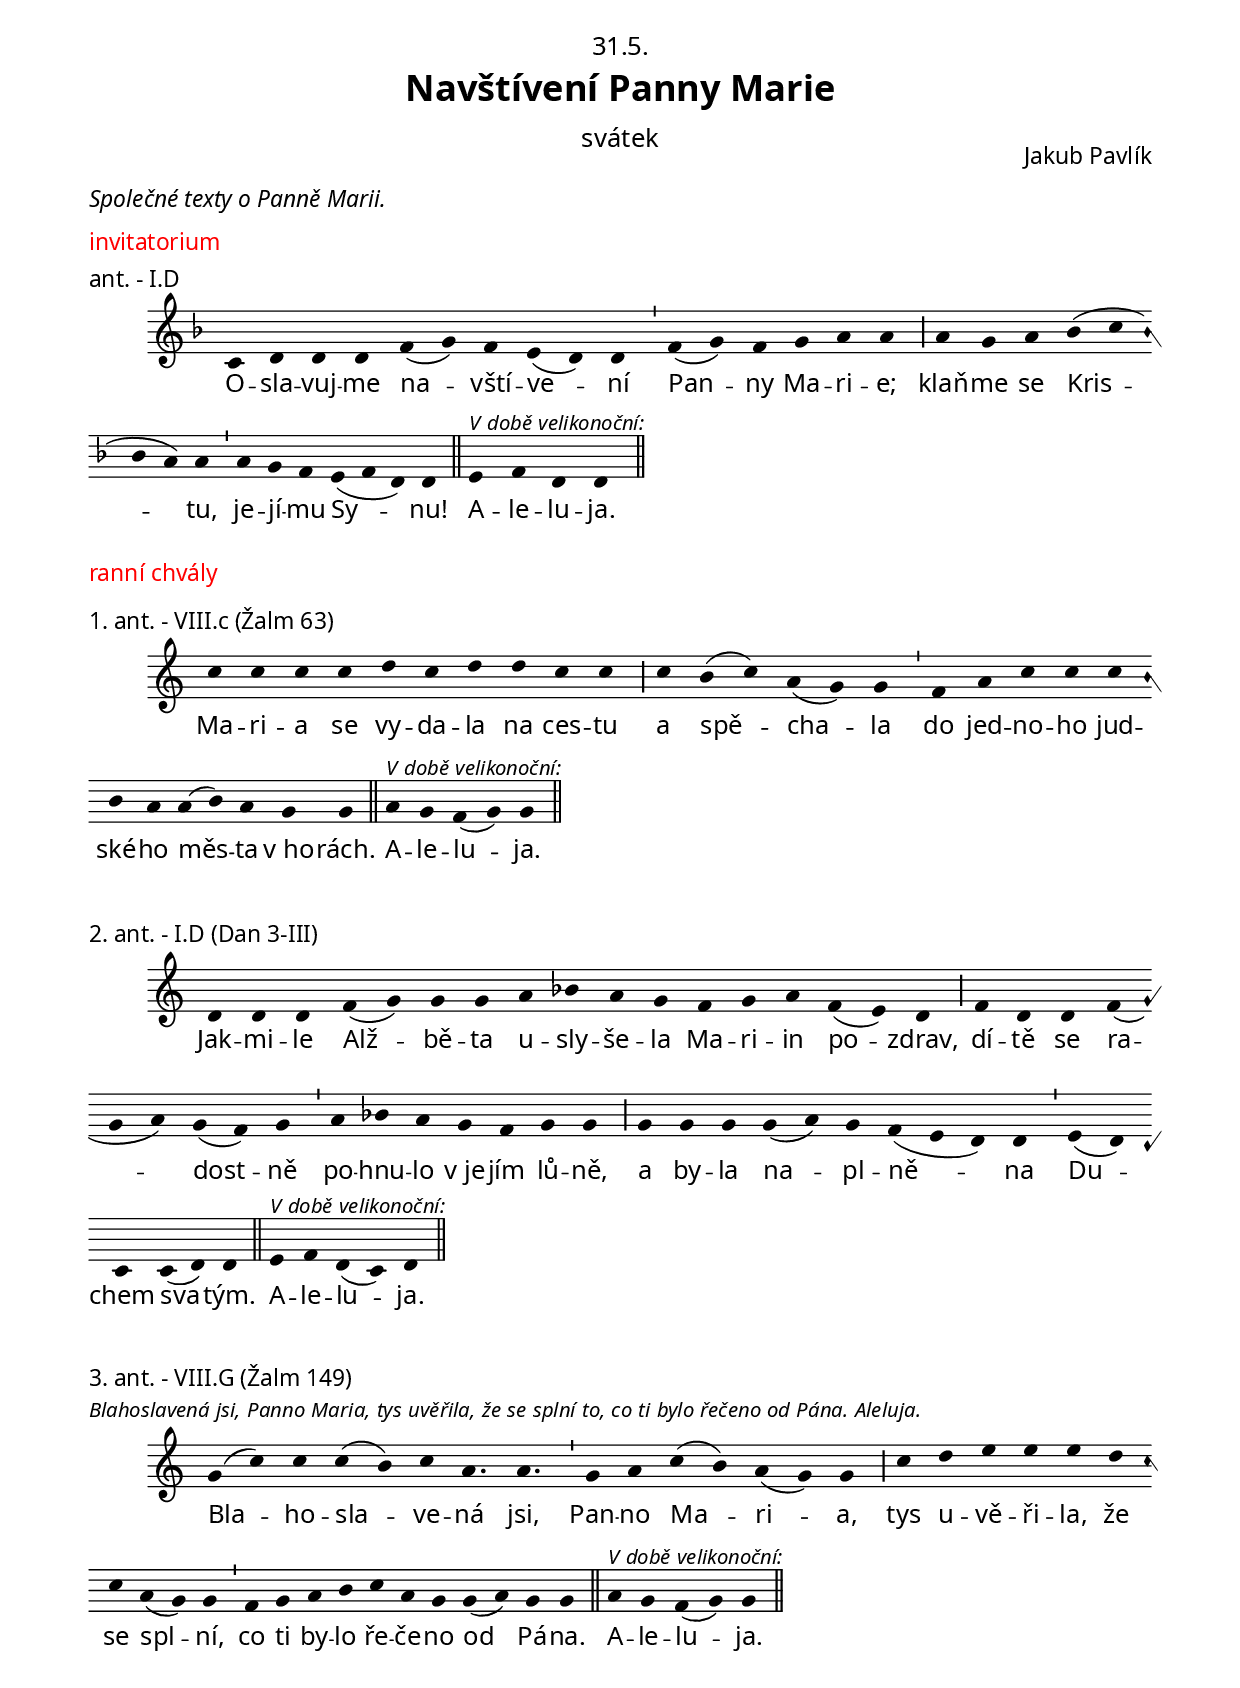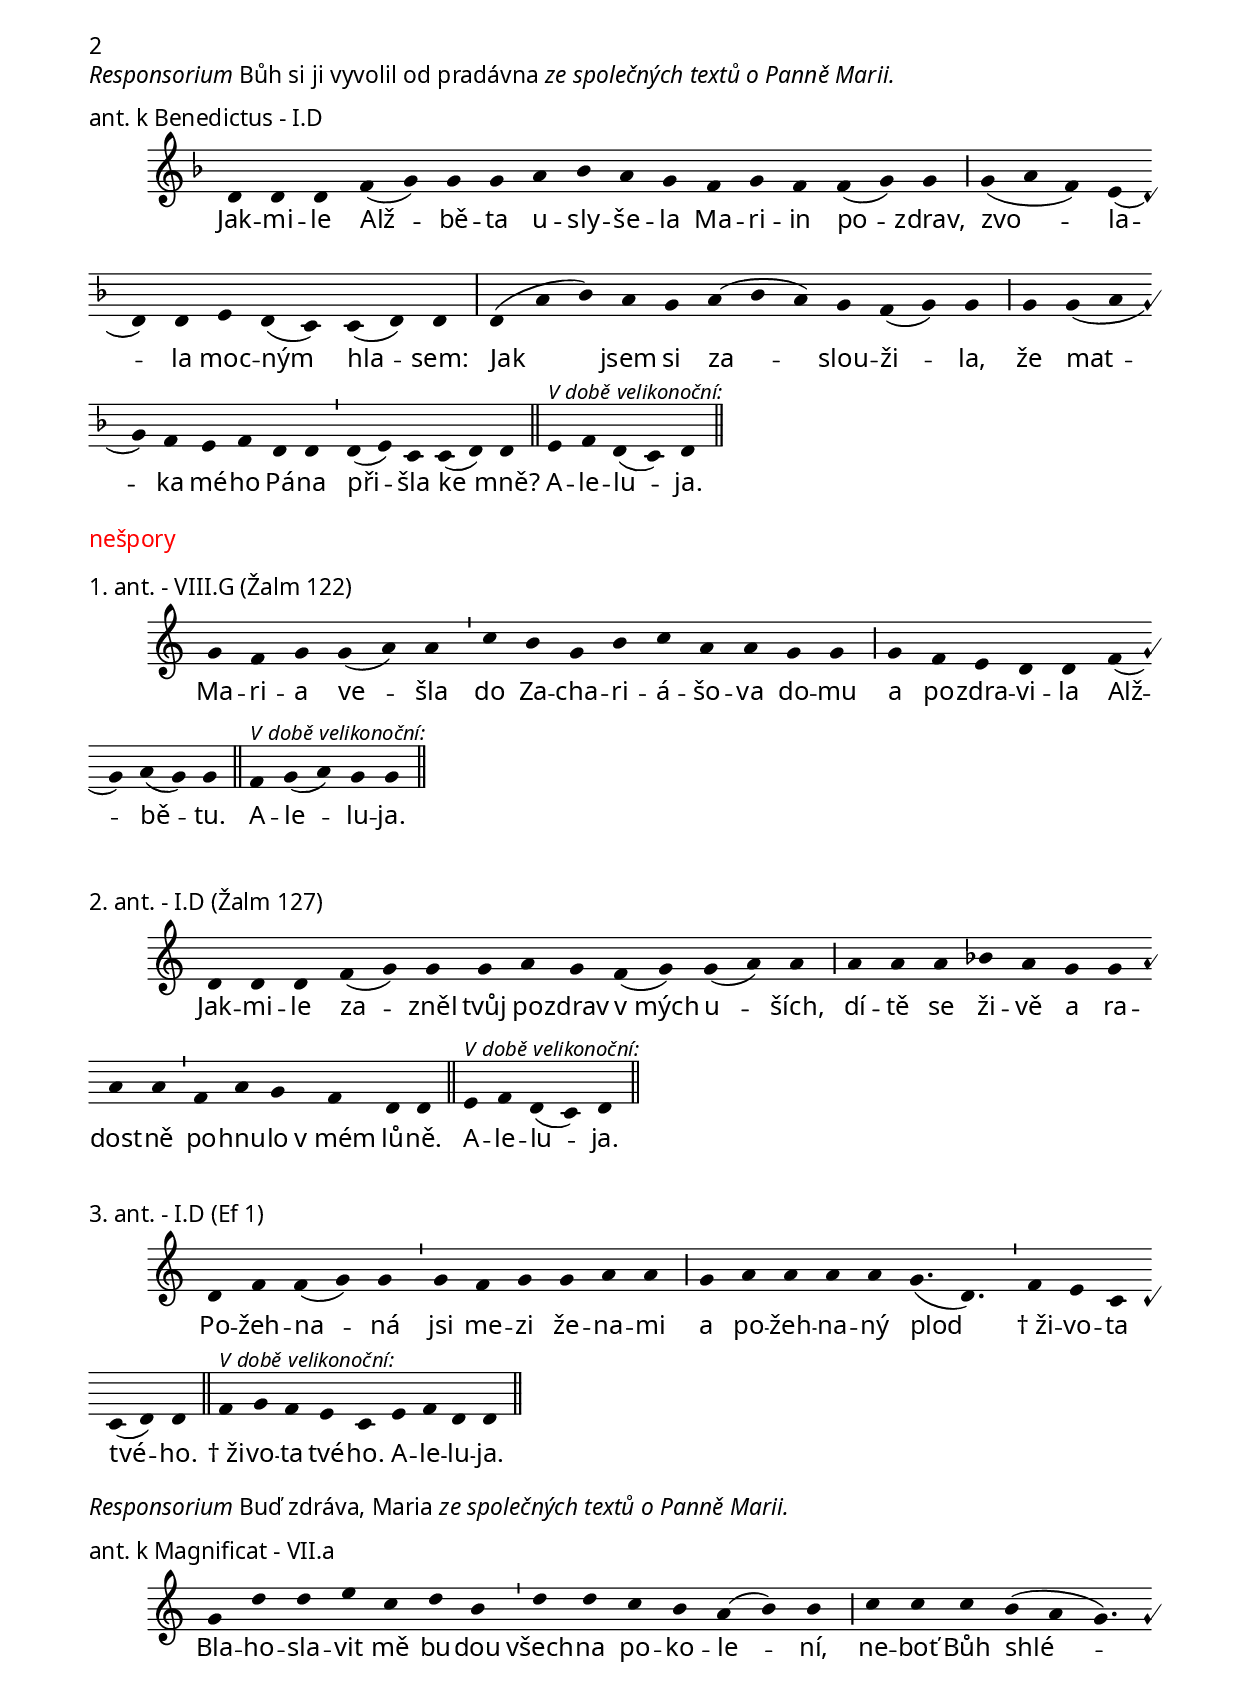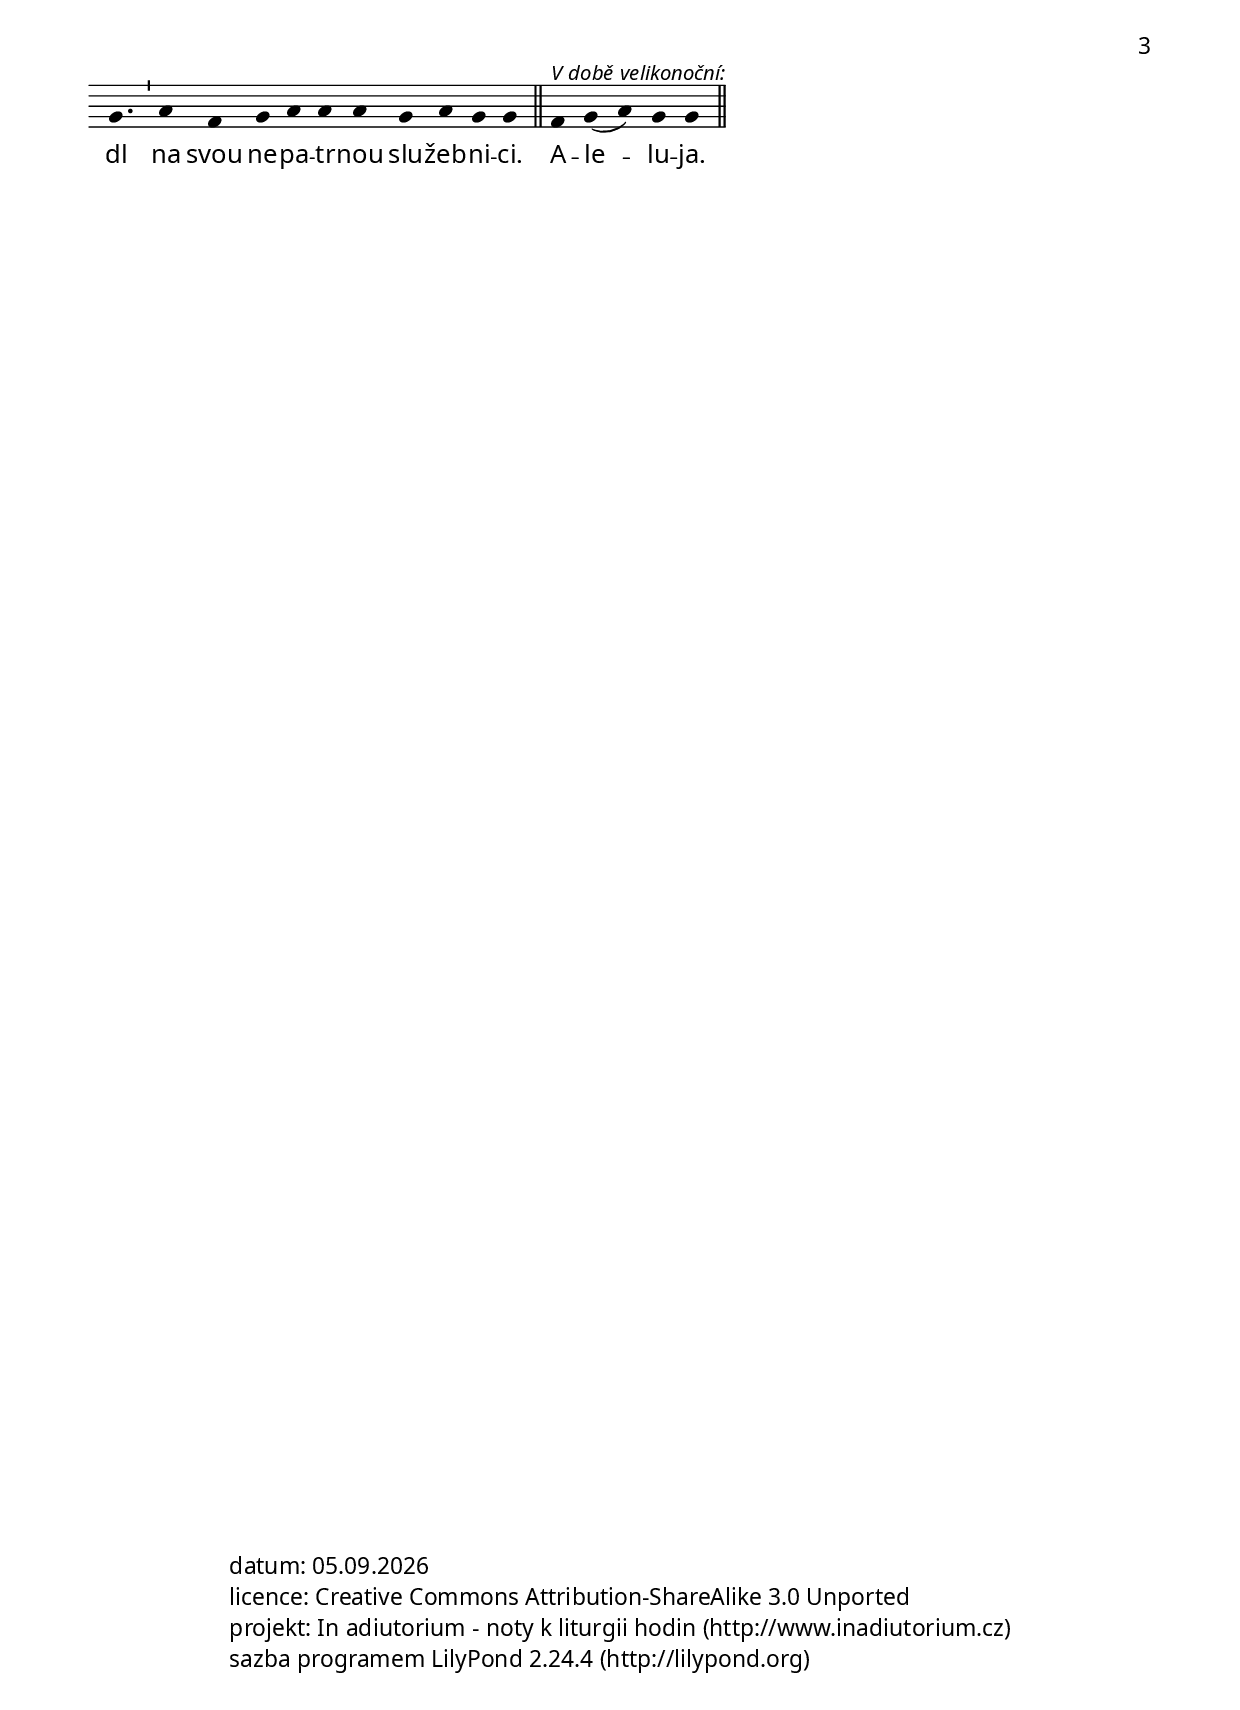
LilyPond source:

\version "2.15.37"

\include "../spolecne.ly"
\include "../dilyresponsorii.ly"

\header {
  title = \markup\titleSvatek
            "Navštívení Panny Marie"
            svátek
            31.5.
  composer = "Jakub Pavlík"
}

\markup\communia #'(#:maria)

\markup {\nadpisHodinka {"invitatorium"}}

\score {
  \relative c' {
    \choralniRezim
    \key f \major
    c4 d d d f( g) f e( d) d \barMin f( g) f g a a \barMaior
    a g a bes( c bes a) a \barMin
    a g f e( f d) d \barFinalis

    e^\markup\rubrVelikAleluja f d d \barFinalis
  }
  \addlyrics {
    O -- sla -- vuj -- me na -- vští -- ve -- ní Pan -- ny Ma -- ri -- e;
    klaň -- me se Kris -- tu, je -- jí -- mu Sy -- nu!

    A -- le -- lu -- ja.
  }
  \header {
    quid = "ant."
    modus = "I"
    differentia = "D"
    psalmus = ""
    fial = "sanktoral/0815nanebevzetipm.ly#invit?zacatek=4&konec=23&+aleluja"
    id = "invit"
    piece = \markup {\sestavTitulekBezZalmu}
  }
}

\markup {\nadpisHodinka {"ranní chvály"}}

\score {
  \relative c'' {
    \choralniRezim
    c4 c c c d c d d c c \barMaior
    c b( c) a( g) g \barMin
    f a c c c b a a( b) a g g \barFinalis

    a^\markup\rubrVelikAleluja g f( g) g \barFinalis
  }
  \addlyrics {
    Ma -- ri -- a se vy -- da -- la na ces -- tu
    a spě -- cha -- la
    do jed -- no -- ho jud -- ské -- ho měs -- ta v_ho -- rách.

    A -- le -- lu -- ja.
  }
  \header {
    quid = "1. ant."
    modus = "VIII"
    differentia = "c"
    psalmus = "Žalm 63"
    id = "rch-a1"
    piece = \markup {\sestavTitulek}
  }
}

\score {
  \relative c' {
    \choralniRezim
    d4 d d f( g) g g a bes a g f g a f( e) d \barMaior
    f d d f( g a) g( f) g \barMin a bes a g f g g \barMaior
    g g g g( a) g f( e d) d \barMin e( d) c c( d) d \barFinalis

    e^\markup\rubrVelikAleluja f d( c) d \barFinalis
  }
  \addlyrics {
    Jak -- mi -- le Alž -- bě -- ta u -- sly -- še -- la Ma -- ri -- in po -- zdrav,
    dí -- tě se ra -- dost -- ně po -- hnu -- lo v_je -- jím lů -- ně,
    a by -- la na -- pl -- ně -- na Du -- chem sva -- tým.

    A -- le -- lu -- ja.
  }
  \header {
    quid = "2. ant."
    modus = "I"
    differentia = "D"
    psalmus = "Dan 3-III"
    id = "rch-a2"
    piece = \markup {\sestavTitulek}
  }
}

\score {
  \relative c'' {
    \choralniRezim
    g4( c) c c( b) c a4. a \barMin g4 a c( b) a( g) g \barMaior
    c d e e e d c a( g) g \barMin f g a b c a g g( a) g g \barFinalis
    a^\markup\rubrVelikAleluja g f( g) g \barFinalis
  }
  \addlyrics {
    Bla -- ho -- sla -- ve -- ná jsi, Pan -- no Ma -- ri -- a,
    tys u -- vě -- ři -- la, že se spl -- ní,
    co ti by -- lo ře -- če -- no od Pá -- na.

    A -- le -- lu -- ja.
  }
  \header {
    textus_approbatus = "Blahoslavená jsi, Panno Maria,
    tys uvěřila, že se splní to, co ti bylo řečeno od Pána. Aleluja."
    quid = "3. ant."
    modus = "VIII"
    differentia = "G"
    psalmus = "Žalm 149"
    fial = "commune/commune_maria.ly#2ne-amag"
    id = "rch-a3"
    piece = \markup {\sestavTitulek}
  }
}

\markup\justify\italic{
  Responsorium \upright{Bůh si ji vyvolil od pradávna}
  ze společných textů o Panně Marii.
}

\score {
  \relative c' {
    \choralniRezim
    \key f \major
    d4 d d f( g) g g a bes a g f g f f( g) g \barMaior
    g( a f) e( d) d e d( c) c( d) d \barMax
    d( a' bes) a g a( bes a) g f( g) g \barMaior
    g g( a g) f e f d d \barMin d( e) c c( d) d \barFinalis

    e^\markup\rubrVelikAleluja f d( c) d \barFinalis
  }
  \addlyrics {
    Jak -- mi -- le Alž -- bě -- ta u -- sly -- še -- la Ma -- ri -- in po -- zdrav,
    zvo -- la -- la moc -- ným hla -- sem:
    Jak jsem si za -- slou -- ži -- la,
    že mat -- ka mé -- ho Pá -- na při -- šla ke mně?

    A -- le -- lu -- ja.
  }
  \header {
    quid = "ant. k Benedictus"
    modus = "I"
    differentia = "D"
    psalmus = ""
    id = "rch-aben"
    fons = "srov. tady 2. ant."
    fial = "sanktoral/0531navstivenipm.ly#rch-a2?zacatek=11"
    piece = \markup {\sestavTitulekBezZalmu}
  }
}

\markup {\nadpisHodinka {"nešpory"}}

\score {
  \relative c'' {
    \choralniRezim
    g4 f g g( a) a \barMin
    c b g b c a a g g \barMaior
    g f e d d f( g) a( g) g \barFinalis

    f^\markup\rubrVelikAleluja g( a) g g \barFinalis
  }
  \addlyrics {
    Ma -- ri -- a ve -- šla
    do Za -- cha -- ri -- á -- šo -- va do -- mu
    a po -- zdra -- vi -- la Alž -- bě -- tu.

    A -- le -- lu -- ja.
  }
  \header {
    quid = "1. ant."
    modus = "VIII"
    differentia = "G"
    psalmus = "Žalm 122"
    id = "ne-a1"
    piece = \markup {\sestavTitulek}
  }
}

\score {
  \relative c' {
    \choralniRezim
    d4 d d f( g) g g a g f( g) g( a) a \barMaior
    a a a bes a g g a a \barMin
    f a g f d d \barFinalis

    e^\markup\rubrVelikAleluja f d( c) d \barFinalis
  }
  \addlyrics {
    Jak -- mi -- le za -- zněl tvůj po -- zdrav v_mých u -- ších,
    dí -- tě se ži -- vě a ra -- dost -- ně
    po -- hnu -- lo v_mém lů -- ně.

    A -- le -- lu -- ja.
  }
  \header {
    quid = "2. ant."
    modus = "I"
    differentia = "D"
    psalmus = "Žalm 127"
    fial = "antifony/advent_predvanocni_datum.ly#predvanocni-22-ben"
    id = "ne-a2"
    piece = \markup {\sestavTitulek}
  }
}

\score {
  \relative c' {
    \choralniRezim
    d f f( g) g \barMin g f g g a a \barMaior
    g a a a a g4.( d) \barMin f4 e c c( d) d \barFinalis
    f^\markup\rubrVelikAleluja g f e c e f d d \barFinalis
  }
  \addlyrics {
    Po -- žeh -- na -- ná jsi me -- zi že -- na -- mi
    a po -- žeh -- na -- ný plod \markup{\Dagger ži} -- vo -- ta tvé -- ho.

    \markup{\Dagger ži} -- vo -- ta tvé -- ho. A -- le -- lu -- ja.
  }
  \header {
    quid = "3. ant."
    modus = "I"
    differentia = "D"
    psalmus = "Ef 1"
    fons = "spol. texty o P.M., 2. nešp., 3. ant."
    fial = "commune/commune_maria.ly#2ne-a3"
    id = "ne-a3"
    piece = \markup {\sestavTitulek}
  }
}

\markup\justify\italic{
  Responsorium \upright{Buď zdráva, Maria}
  ze společných textů o Panně Marii.
}

\score {
  \relative c'' {
    \choralniRezim
    g4 d' d e c d b \barMin
    d d c b a( b) b \barMaior
    c c c b( a g4.) g \barMin
    a4 f g a a a g a g g \barFinalis

    f^\markup\rubrVelikAleluja g( a) g g \barFinalis
  }
  \addlyrics {
    Bla -- ho -- sla -- vit mě bu -- dou
    všech -- na po -- ko -- le -- ní,
    ne -- boť Bůh shlé -- dl
    na svou ne -- pa -- tr -- nou slu -- žeb -- ni -- ci.

    A -- le -- lu -- ja.
  }
  \header {
    quid = "ant. k Magnificat"
    modus = "VII"
    differentia = "a"
    psalmus = "Magnificat"
    id = "ne-amag"
    fial = "commune/commune_maria.ly#1ne-amag2"
    piece = \markup {\sestavTitulekBezZalmu}
  }
}